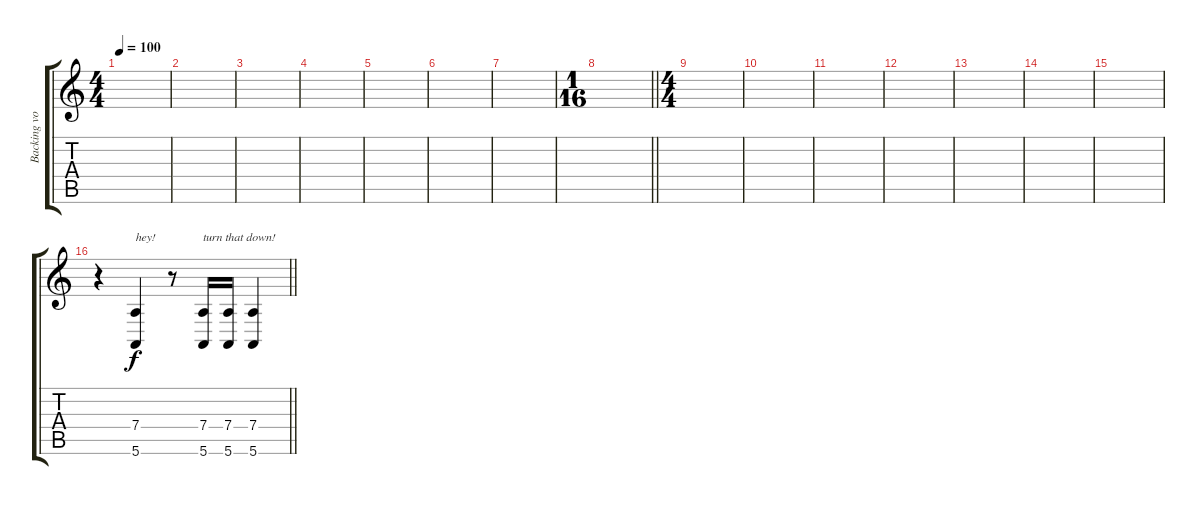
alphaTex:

\track ("Backing vox" "Backing vo") {instrument lead1square}
\staff {score tabs}
\tuning (E4 B3 G3 D3 A2 E2) {hide}
\ts (4 4)
\tempo 100
\clef g2
\ks c
|
|
|
|
|
|
|
\ts (1 16)
\barLineRight lightlight
|
\ts (4 4)
|
|
|
|
|
|
|
\barLineRight lightlight
r.4 (7.4 5.6).4{txt "hey!" instrument shamisen} r.8 (7.4 5.6).16{txt "turn that down!"} (7.4 5.6).16 (7.4 5.6).4
